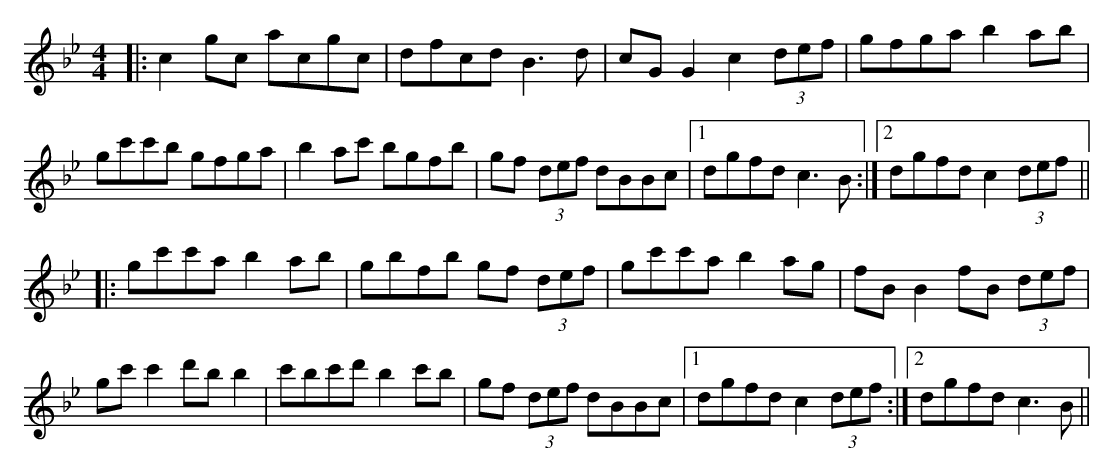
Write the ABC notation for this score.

X:1
M:4/4
K:Cdor
|:c2gc acgc|dfcd B3d|cG G2 c2 (3def|gfga b2ab|
gc'c'b gfga|b2ac' bgfb|gf (3def dBBc|1 dgfd c3B:|2 dgfd c2 (3def||
|:gc'c'a b2ab|gbfb gf (3def|gc'c'a b2ag|fB B2 fB (3def|
gc' c'2 d'b b2|c'bc'd' b2c'b|gf (3def dBBc|1 dgfd c2 (3def:|2 dgfd c3B||
